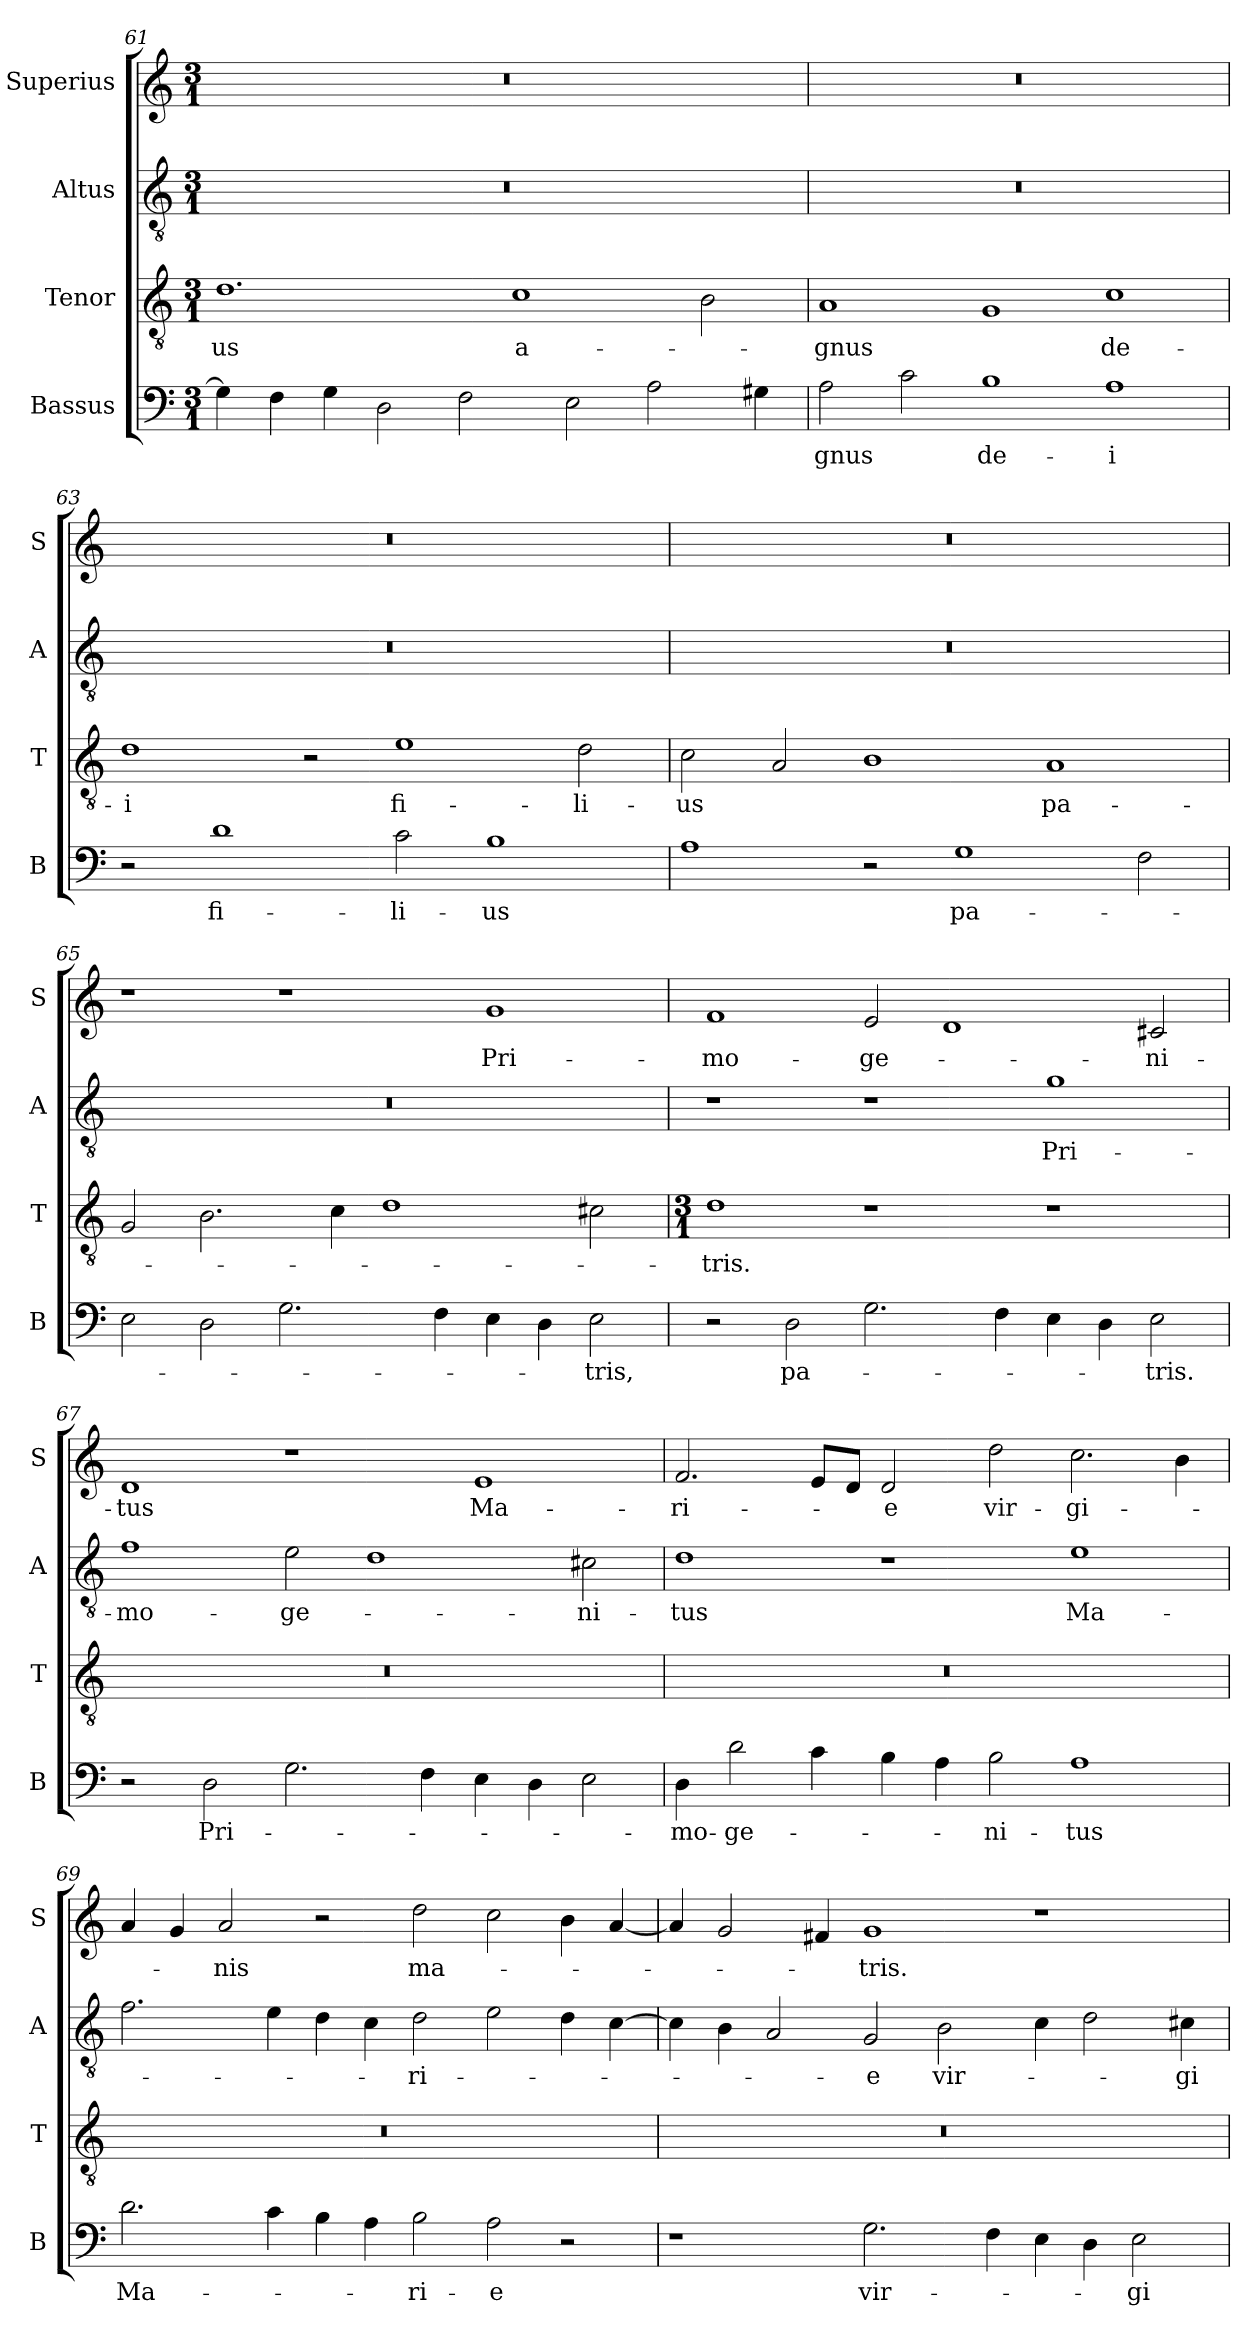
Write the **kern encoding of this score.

**kern	**text	**kern	**text	**kern	**text	**kern	**text
*part4	*part4	*part3	*part3	*part2	*part2	*part1	*part1
*staff4	*staff4	*staff3	*staff3	*staff2	*staff2	*staff1	*staff1
*I"Bassus	*	*I"Tenor	*	*I"Altus	*	*I"Superius	*
*I'B	*	*I'T	*	*I'A	*	*I'S	*
*clefF4	*	*clefGv2	*	*clefGv2	*	*clefG2	*
*k[]	*	*k[]	*	*k[]	*	*k[]	*
*M3/1	*	*M3/1	*	*M3/1	*	*M3/1	*
=61	=61	=61	=61	=61	=61	=61	=61
4G\]	.	1.d	-us	0.r	.	0.r	.
4F\	.	.	.	.	.	.	.
4G\	.	.	.	.	.	.	.
2D\	.	.	.	.	.	.	.
2F\	.	.	.	.	.	.	.
.	.	1c	a-	.	.	.	.
2E\	.	.	.	.	.	.	.
2A\	.	.	.	.	.	.	.
.	.	2B\	.	.	.	.	.
4G#X\	.	.	.	.	.	.	.
=62	=62	=62	=62	=62	=62	=62	=62
2A\	-gnus	1A	-gnus	0.r	.	0.r	.
2c\	.	.	.	.	.	.	.
1B	de-	1G	.	.	.	.	.
1A	-i	1c	de-	.	.	.	.
=63	=63	=63	=63	=63	=63	=63	=63
2r	.	1d	-i	0.r	.	0.r	.
1d	fi-	.	.	.	.	.	.
.	.	2r	.	.	.	.	.
2c\	-li-	1e	fi-	.	.	.	.
1B	-us	.	.	.	.	.	.
.	.	2d\	-li-	.	.	.	.
=64	=64	=64	=64	=64	=64	=64	=64
1A	.	2c\	-us	0.r	.	0.r	.
.	.	2A/	.	.	.	.	.
2r	.	1B	.	.	.	.	.
1G	pa-	.	.	.	.	.	.
.	.	1A	pa-	.	.	.	.
2F\	.	.	.	.	.	.	.
=65	=65	=65	=65	=65	=65	=65	=65
2E\	.	2G/	.	0.r	.	1r	.
2D\	.	2.B\	.	.	.	.	.
2.G\	.	.	.	.	.	1r	.
.	.	4c\	.	.	.	.	.
.	.	1d	.	.	.	.	.
4F\	.	.	.	.	.	.	.
4E\	.	.	.	.	.	1g	Pri-
4D\	.	.	.	.	.	.	.
2E\	-tris,	2c#X\	.	.	.	.	.
=66	=66	=66	=66	=66	=66	=66	=66
*	*	*M3/1	*	*	*	*	*
2r	.	1d	-tris.	1r	.	1f	-mo-
2D\	pa-	.	.	.	.	.	.
2.G\	.	1r	.	1r	.	2e/	-ge-
.	.	.	.	.	.	1d	.
4F\	.	.	.	.	.	.	.
4E\	.	1r	.	1g	Pri-	.	.
4D\	.	.	.	.	.	.	.
2E\	-tris.	.	.	.	.	2c#X/	-ni-
=67	=67	=67	=67	=67	=67	=67	=67
2r	.	0.r	.	1f	-mo-	1d	-tus
2D\	Pri-	.	.	.	.	.	.
2.G\	.	.	.	2e\	-ge-	1r	.
.	.	.	.	1d	.	.	.
4F\	.	.	.	.	.	.	.
4E\	.	.	.	.	.	1e	Ma-
4D\	.	.	.	.	.	.	.
2E\	.	.	.	2c#X\	-ni-	.	.
=68	=68	=68	=68	=68	=68	=68	=68
4D\	-mo-	0.r	.	1d	-tus	2.f/	-ri-
2d\	-ge-	.	.	.	.	.	.
4c\	.	.	.	.	.	8e/L	.
.	.	.	.	.	.	8d/J	.
4B\	.	.	.	1r	.	2d/	-e
4A\	.	.	.	.	.	.	.
2B\	-ni-	.	.	.	.	2dd\	vir-
1A	-tus	.	.	1e	Ma-	2.cc\	-gi-
.	.	.	.	.	.	4b\	.
=69	=69	=69	=69	=69	=69	=69	=69
2.d\	Ma-	0.r	.	2.f\	.	4a/	.
.	.	.	.	.	.	4g/	.
.	.	.	.	.	.	2a/	-nis
4c\	.	.	.	4e\	.	.	.
4B\	.	.	.	4d\	.	2r	.
4A\	.	.	.	4c\	.	.	.
2B\	-ri-	.	.	2d\	-ri-	2dd\	ma-
2A\	-e	.	.	2e\	.	2cc\	.
2r	.	.	.	4d\	.	4b\	.
.	.	.	.	[4c\	.	[4a/	.
=70	=70	=70	=70	=70	=70	=70	=70
1r	.	0.r	.	4c\]	.	4a/]	.
.	.	.	.	4B\	.	2g/	.
.	.	.	.	2A/	.	.	.
.	.	.	.	.	.	4f#X/	.
2.G\	vir-	.	.	2G/	-e	1g	-tris.
.	.	.	.	2B\	vir-	.	.
4F\	.	.	.	.	.	.	.
4E\	.	.	.	4c\	.	1r	.
4D\	.	.	.	2d\	.	.	.
2E\	-gi-	.	.	.	.	.	.
.	.	.	.	4c#X\	-gi-	.	.
=	=	=	=	=	=	=	=
*-	*-	*-	*-	*-	*-	*-	*-
